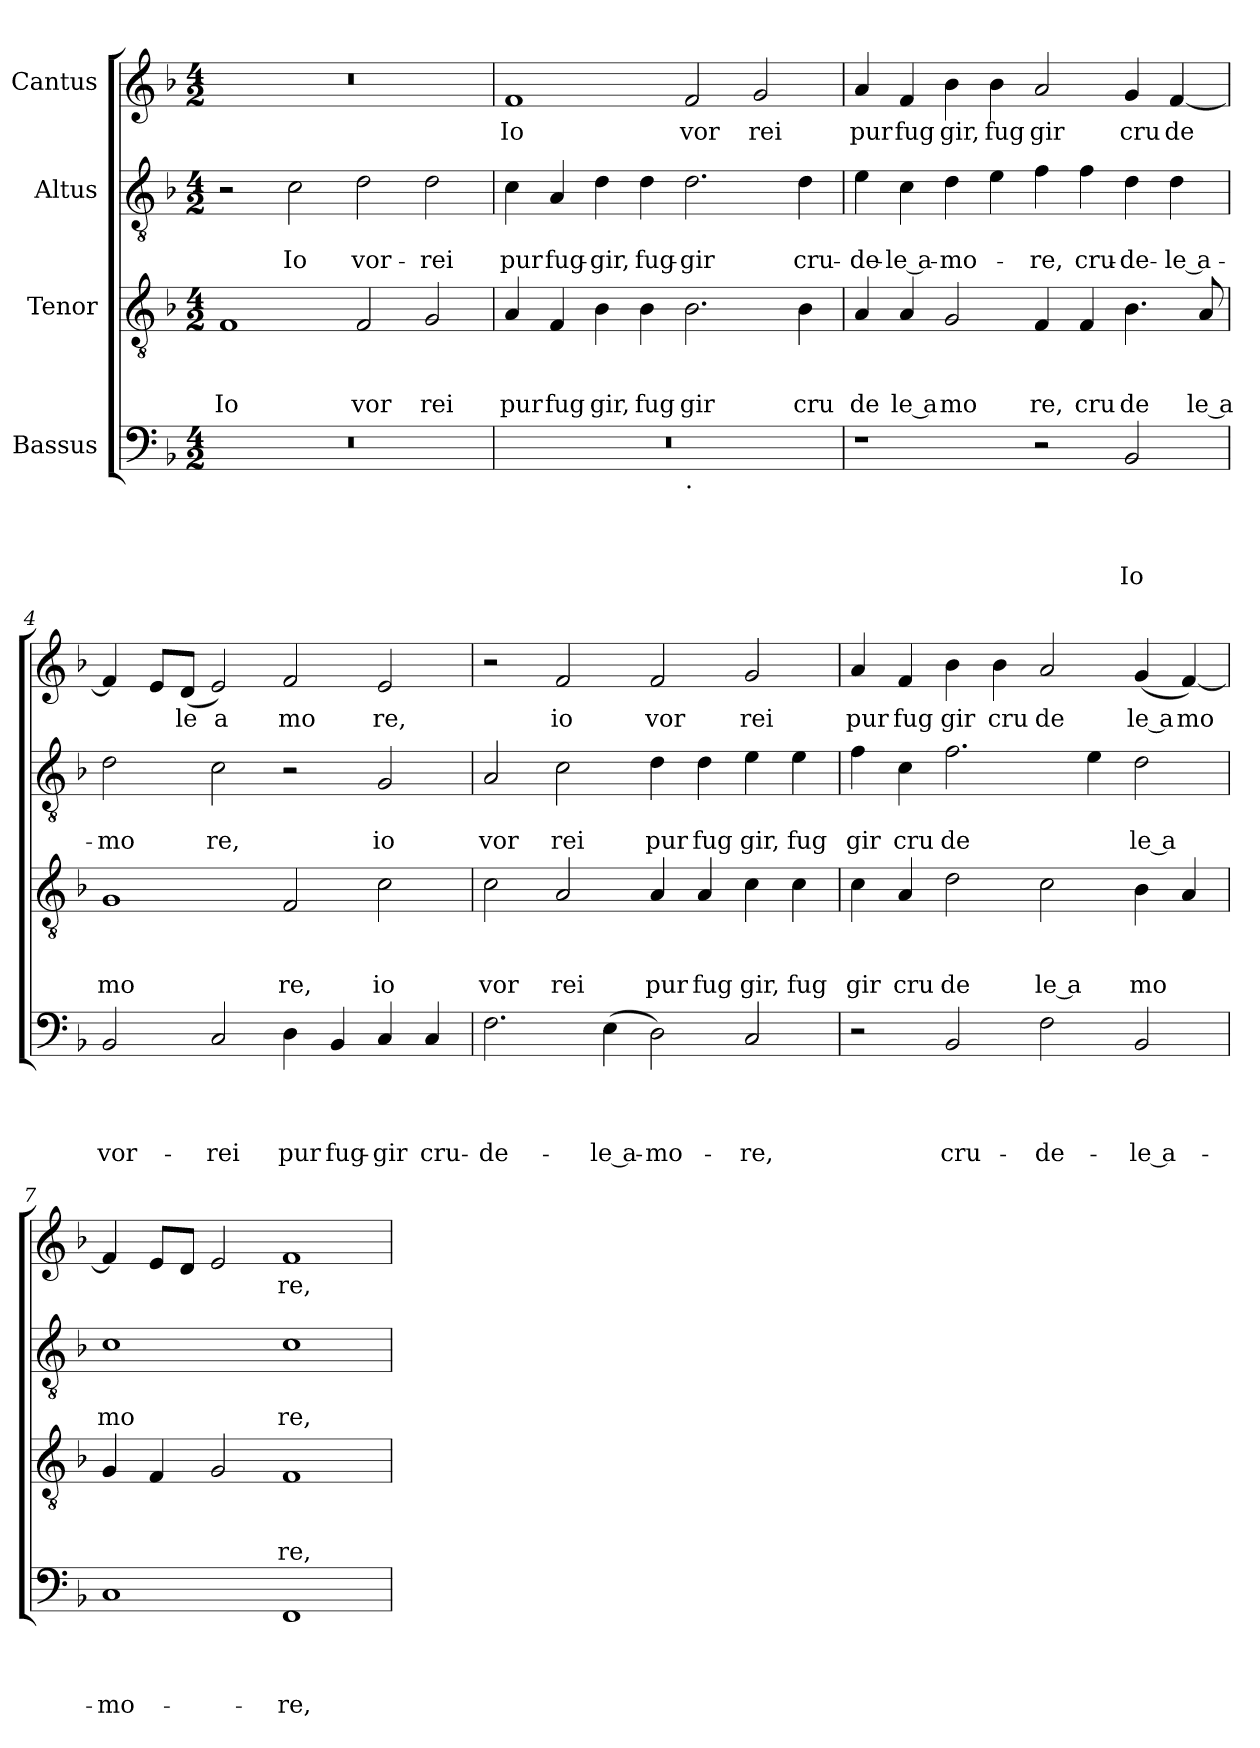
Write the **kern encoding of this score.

**kern	**text	**text	**text	**text	**kern	**text	**text	**text	**kern	**text	**text	**kern	**text
*part4	*part4	*part4	*part4	*part4	*part3	*part3	*part3	*part3	*part2	*part2	*part2	*part1	*part1
*staff4	*staff4	*staff4	*staff4	*staff4	*staff3	*staff3	*staff3	*staff3	*staff2	*staff2	*staff2	*staff1	*staff1
*I"Bassus	*	*	*	*	*I"Tenor	*	*	*	*I"Altus	*	*	*I"Cantus	*
*clefF4	*	*	*	*	*clefGv2	*	*	*	*clefGv2	*	*	*clefG2	*
*k[b-]	*	*	*	*	*k[b-]	*	*	*	*k[b-]	*	*	*k[b-]	*
*F:	*	*	*	*	*F:	*	*	*	*F:	*	*	*F:	*
*M4/2	*	*	*	*	*M4/2	*	*	*	*M4/2	*	*	*M4/2	*
=1	=1	=1	=1	=1	=1	=1	=1	=1	=1	=1	=1	=1	=1
!	!	!	!	!	!	!	!	!LO:LY:b	!	!	!	!	!
0r	.	.	.	.	1F	.	.	Io	2r	.	.	0r	.
!	!	!	!	!	!	!	!	!	!	!	!LO:LY:b	!	!
.	.	.	.	.	.	.	.	.	2c\	.	Io	.	.
!	!	!	!	!	!	!	!	!LO:LY:b	!	!	!LO:LY:b	!	!
.	.	.	.	.	2F/	.	.	vor	2d\	.	vor-	.	.
!	!	!	!	!	!	!	!	!LO:LY:b	!	!	!LO:LY:b	!	!
.	.	.	.	.	2G/	.	.	rei	2d\	.	-rei	.	.
=2	=2	=2	=2	=2	=2	=2	=2	=2	=2	=2	=2	=2	=2
!	!	!	!	!	!	!	!	!LO:LY:b	!	!	!LO:LY:b	!	!LO:LY:b
*^	*	*	*	*	*	*	*	*	*	*	*	*	*
0r	1ryy	.	.	.	.	4A/	.	.	pur	4c\	.	pur	1f	Io
!	!	!	!	!	!	!	!	!	!LO:LY:b	!	!	!LO:LY:b	!	!
.	.	.	.	.	.	4F/	.	.	fug	4A/	.	fug-	.	.
!	!	!	!	!	!	!	!	!	!LO:LY:b	!	!	!LO:LY:b	!	!
.	.	.	.	.	.	4B-\	.	.	gir,	4d\	.	-gir,	.	.
!	!	!	!	!	!	!	!	!	!LO:LY:b	!	!	!LO:LY:b	!	!
.	.	.	.	.	.	4B-\	.	.	fug	4d\	.	fug-	.	.
!	!LO:TX:b:t=.	!	!	!	!	!	!	!	!	!	!	!	!	!
!	!	!	!	!	!	!	!	!	!LO:LY:b	!	!	!LO:LY:b	!	!LO:LY:b
.	1ryy	.	.	.	.	2.B-\	.	.	gir	2.d\	.	-gir	2f/	vor
!	!	!	!	!	!	!	!	!	!	!	!	!	!	!LO:LY:b
.	.	.	.	.	.	.	.	.	.	.	.	.	2g/	rei
!	!	!	!	!	!	!	!	!	!LO:LY:b	!	!	!LO:LY:b	!	!
.	.	.	.	.	.	4B-\	.	.	cru	4d\	.	cru-	.	.
=3	=3	=3	=3	=3	=3	=3	=3	=3	=3	=3	=3	=3	=3	=3
!	!	!	!	!	!	!	!	!	!LO:LY:b	!	!	!LO:LY:b	!	!LO:LY:b
*v	*v	*	*	*	*	*	*	*	*	*	*	*	*	*
1r	.	.	.	.	4A/	.	.	de	4e\	.	-de-	4a/	pur
!	!	!	!	!	!	!	!	!LO:LY:b:rj	!	!	!LO:LY:b:rj	!	!LO:LY:b
.	.	.	.	.	4A/	.	.	le a	4c\	.	-le a-	4f/	fug
!	!	!	!	!	!	!	!	!LO:LY:b	!	!	!LO:LY:b	!	!LO:LY:b
.	.	.	.	.	2G/	.	.	mo	4d\	.	-mo-	4b-\	gir,
!	!	!	!	!	!	!	!	!	!	!	!	!	!LO:LY:b
.	.	.	.	.	.	.	.	.	4e\	.	.	4b-\	fug
!	!	!	!	!	!	!	!	!LO:LY:b	!	!	!LO:LY:b	!	!LO:LY:b
2r	.	.	.	.	4F/	.	.	re,	4f\	.	-re,	2a/	gir
!	!	!	!	!	!	!	!	!LO:LY:b	!	!	!LO:LY:b	!	!
.	.	.	.	.	4F/	.	.	cru	4f\	.	cru-	.	.
!	!	!	!	!LO:LY:b	!	!	!	!LO:LY:b	!	!	!LO:LY:b	!	!LO:LY:b
2BB-/	.	.	.	Io	4.B-\	.	.	de	4d\	.	-de-	4g/	cru
!	!	!	!	!	!	!	!	!	!	!	!LO:LY:b:rj	!	!LO:LY:b
.	.	.	.	.	.	.	.	.	4d\	.	-le a-	[<4f/	de
!	!	!	!	!	!	!	!	!LO:LY:b:rj	!	!	!	!	!
.	.	.	.	.	8A/	.	.	le a	.	.	.	.	.
!!LO:LB:g=z
=4	=4	=4	=4	=4	=4	=4	=4	=4	=4	=4	=4	=4	=4
!	!	!	!	!LO:LY:b	!	!	!	!LO:LY:b	!	!	!LO:LY:b	!	!
2BB-/	.	.	.	vor-	1G	.	.	mo	2d\	.	-mo	4f/]	.
.	.	.	.	.	.	.	.	.	.	.	.	8e/L	.
!	!	!	!	!	!	!	!	!	!	!	!	!	!LO:LY:b
.	.	.	.	.	.	.	.	.	.	.	.	(<8d/J	le
!	!	!	!	!LO:LY:b	!	!	!	!	!	!	!LO:LY:b	!	!LO:LY:b
2C/	.	.	.	-rei	.	.	.	.	2c\	.	re,	2e/)	a
!	!	!	!	!LO:LY:b	!	!	!	!LO:LY:b	!	!	!	!	!LO:LY:b
4D\	.	.	.	pur	2F/	.	.	re,	2r	.	.	2f/	mo
!	!	!	!	!LO:LY:b	!	!	!	!	!	!	!	!	!
4BB-/	.	.	.	fug-	.	.	.	.	.	.	.	.	.
!	!	!	!	!LO:LY:b	!	!	!	!LO:LY:b	!	!	!LO:LY:b	!	!LO:LY:b
4C/	.	.	.	-gir	2c\	.	.	io	2G/	.	io	2e/	re,
!	!	!	!	!LO:LY:b	!	!	!	!	!	!	!	!	!
4C/	.	.	.	cru-	.	.	.	.	.	.	.	.	.
=5	=5	=5	=5	=5	=5	=5	=5	=5	=5	=5	=5	=5	=5
!	!	!	!	!LO:LY:b	!	!	!	!LO:LY:b	!	!	!LO:LY:b	!	!
2.F\	.	.	.	-de-	2c\	.	.	vor	2A/	.	vor	2r	.
!	!	!	!	!	!	!	!	!LO:LY:b	!	!	!LO:LY:b	!	!LO:LY:b
.	.	.	.	.	2A/	.	.	rei	2c\	.	rei	2f/	io
!	!	!	!	!LO:LY:b:rj	!	!	!	!	!	!	!	!	!
(<4E\	.	.	.	-le a-	.	.	.	.	.	.	.	.	.
!	!	!	!	!LO:LY:b	!	!	!	!LO:LY:b	!	!	!LO:LY:b	!	!LO:LY:b
2D\)	.	.	.	-mo-	4A/	.	.	pur	4d\	.	pur	2f/	vor
!	!	!	!	!	!	!	!	!LO:LY:b	!	!	!LO:LY:b	!	!
.	.	.	.	.	4A/	.	.	fug	4d\	.	fug	.	.
!	!	!	!	!LO:LY:b	!	!	!	!LO:LY:b	!	!	!LO:LY:b	!	!LO:LY:b
2C/	.	.	.	-re,	4c\	.	.	gir,	4e\	.	gir,	2g/	rei
!	!	!	!	!	!	!	!	!LO:LY:b	!	!	!LO:LY:b	!	!
.	.	.	.	.	4c\	.	.	fug	4e\	.	fug	.	.
=6	=6	=6	=6	=6	=6	=6	=6	=6	=6	=6	=6	=6	=6
!	!	!	!	!	!	!	!	!LO:LY:b	!	!	!LO:LY:b	!	!LO:LY:b
2r	.	.	.	.	4c\	.	.	gir	4f\	.	gir	4a/	pur
!	!	!	!	!	!	!	!	!LO:LY:b	!	!	!LO:LY:b	!	!LO:LY:b
.	.	.	.	.	4A/	.	.	cru	4c\	.	cru	4f/	fug
!	!	!	!	!LO:LY:b	!	!	!	!LO:LY:b	!	!	!LO:LY:b	!	!LO:LY:b
2BB-/	.	.	.	cru-	2d\	.	.	de	2.f\	.	de	4b-\	gir
!	!	!	!	!	!	!	!	!	!	!	!	!	!LO:LY:b
.	.	.	.	.	.	.	.	.	.	.	.	4b-\	cru
!	!	!	!	!LO:LY:b	!	!	!	!LO:LY:b:rj	!	!	!	!	!LO:LY:b
2F\	.	.	.	-de-	2c\	.	.	le a	.	.	.	2a/	de
.	.	.	.	.	.	.	.	.	4e\	.	.	.	.
!	!	!	!	!LO:LY:b:rj	!	!	!	!LO:LY:b	!	!	!LO:LY:b:rj	!	!LO:LY:b:rj
2BB-/	.	.	.	-le a-	4B-\	.	.	mo	2d\	.	le a	(<4g/	le a
!	!	!	!	!	!	!	!	!	!	!	!	!	!LO:LY:b
.	.	.	.	.	4A/	.	.	.	.	.	.	[<4f/)	mo
=7	=7	=7	=7	=7	=7	=7	=7	=7	=7	=7	=7	=7	=7
!	!	!	!	!LO:LY:b	!	!	!	!	!	!	!LO:LY:b	!	!
1C	.	.	.	-mo-	4G/	.	.	.	1c	.	mo	4f/]	.
.	.	.	.	.	4F/	.	.	.	.	.	.	8e/L	.
.	.	.	.	.	.	.	.	.	.	.	.	8d/J	.
.	.	.	.	.	2G/	.	.	.	.	.	.	2e/	.
!	!	!	!	!LO:LY:b	!	!	!	!LO:LY:b	!	!	!LO:LY:b	!	!LO:LY:b
1FF	.	.	.	-re,	1F	.	.	re,	1c	.	re,	1f	re,
=	=	=	=	=	=	=	=	=	=	=	=	=	=
*-	*-	*-	*-	*-	*-	*-	*-	*-	*-	*-	*-	*-	*-
